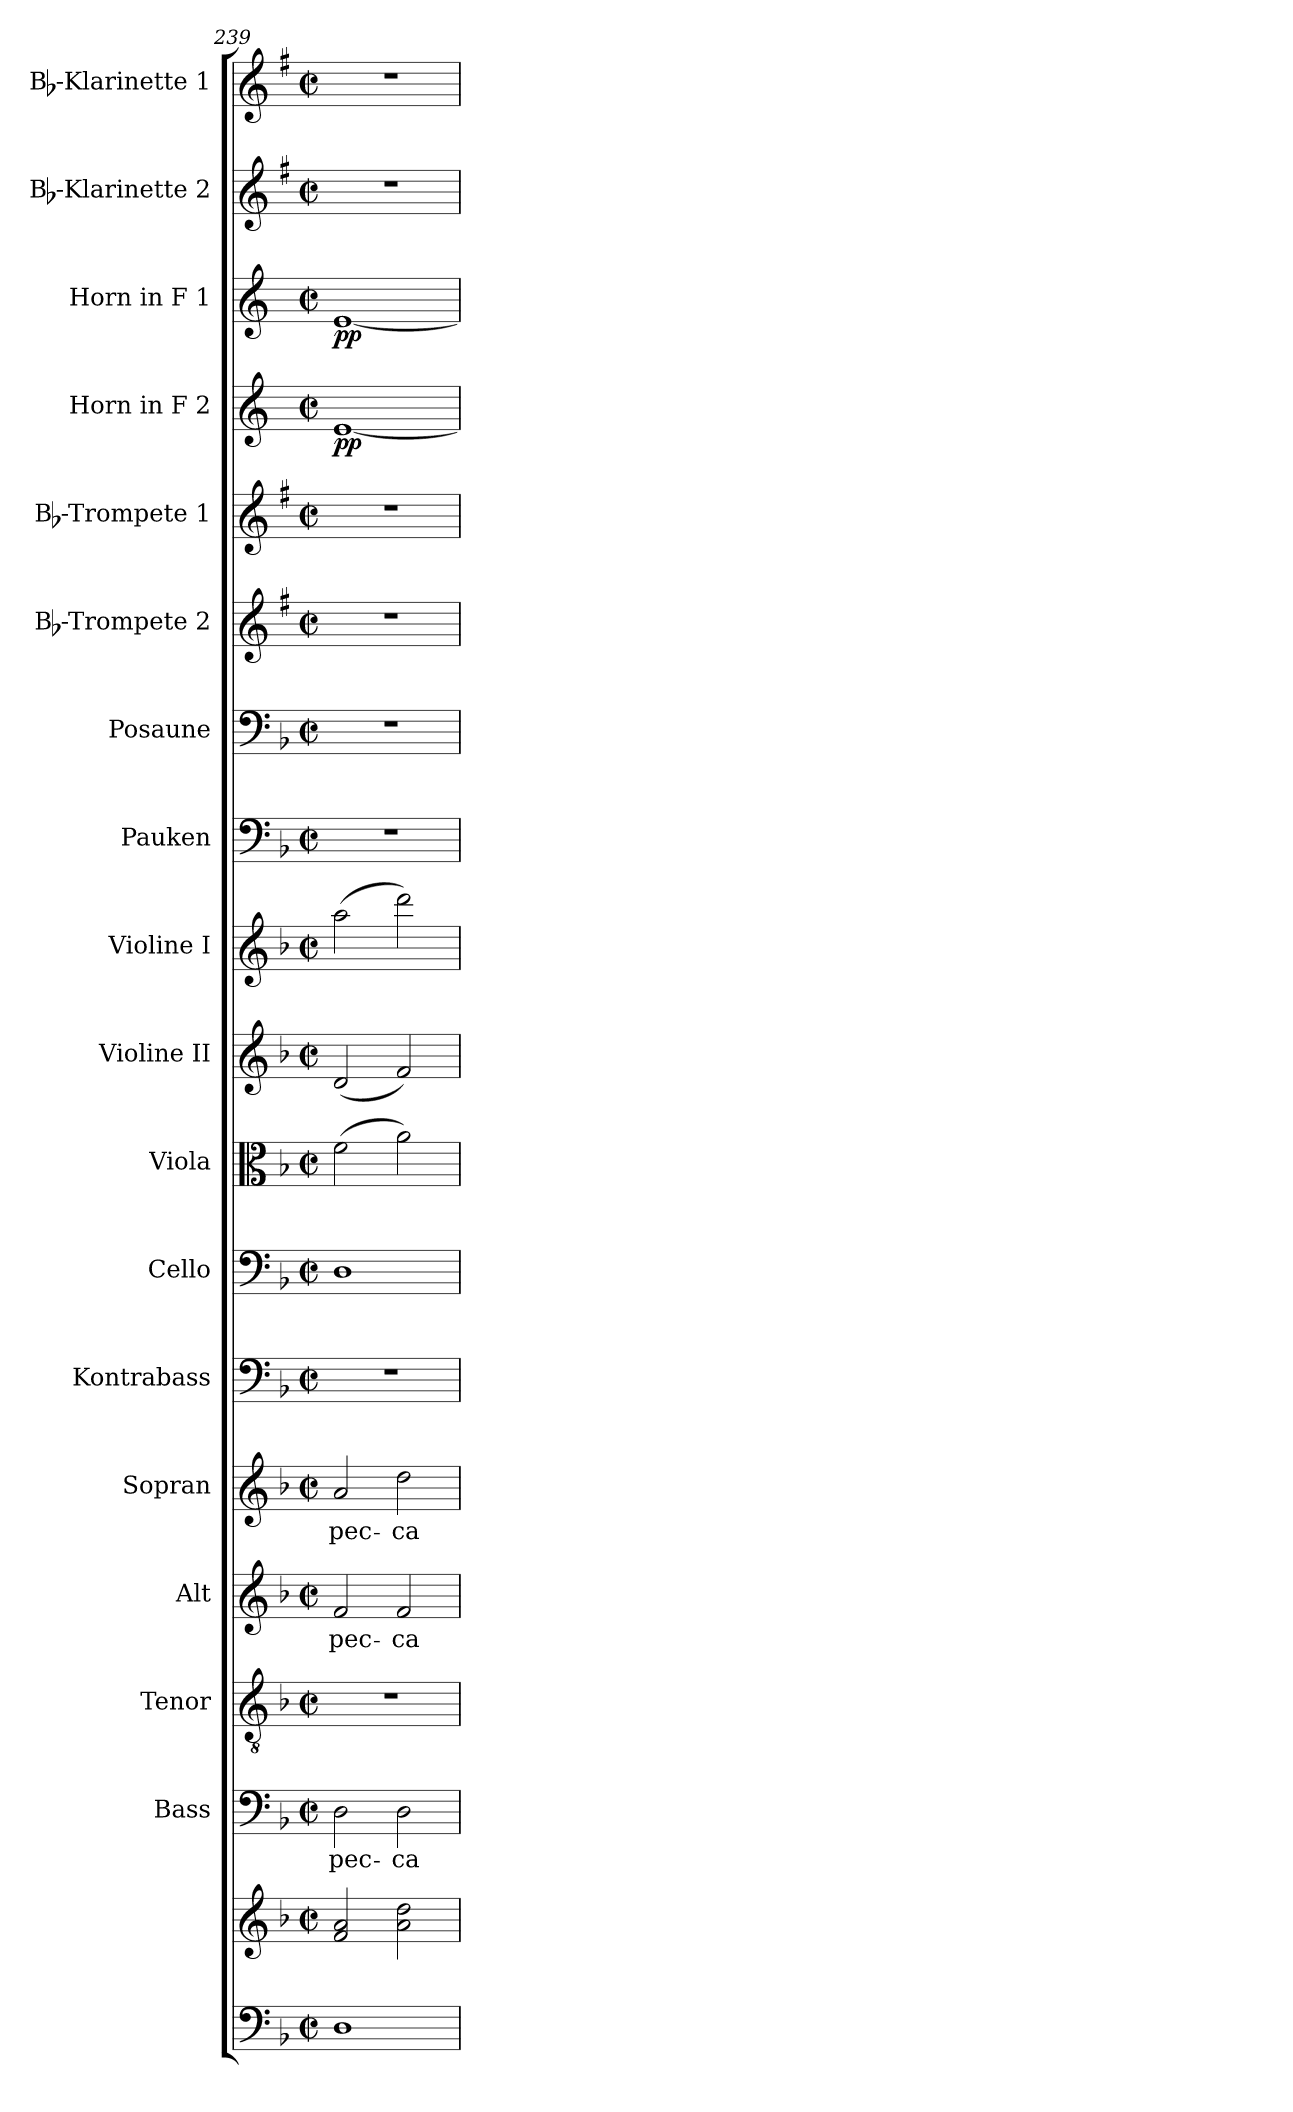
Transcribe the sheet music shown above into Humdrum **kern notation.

**kern	**kern	**kern	**text	**kern	**kern	**text	**kern	**text	**kern	**kern	**kern	**kern	**kern	**kern	**kern	**kern	**kern	**kern	**dynam	**kern	**dynam	**kern	**kern
*part18	*part18	*part17	*part17	*part16	*part15	*part15	*part14	*part14	*part13	*part12	*part11	*part10	*part9	*part8	*part7	*part6	*part5	*part4	*part4	*part3	*part3	*part2	*part1
*staff19	*staff18	*staff17	*staff17	*staff16	*staff15	*staff15	*staff14	*staff14	*staff13	*staff12	*staff11	*staff10	*staff9	*staff8	*staff7	*staff6	*staff5	*staff4	*staff4	*staff3	*staff3	*staff2	*staff1
*	*	*I"Bass	*	*I"Tenor	*I"Alt	*	*I"Sopran	*	*I"Kontrabass	*I"Cello	*I"Viola	*I"Violine II	*I"Violine I	*I"Pauken	*I"Posaune	*I"Bb-Trompete 2	*I"Bb-Trompete 1	*I"Horn in F 2	*	*I"Horn in F 1	*	*I"Bb-Klarinette 2	*I"Bb-Klarinette 1
*	*	*I'B.	*	*I'T.	*I'A.	*	*I'S.	*	*I'Kb.	*	*I'Vla.	*I'Vl. II	*I'Vl. I	*I'Pk.	*I'Pos.	*I'Bb Trp. 2	*I'Bb Trp. 1	*	*	*	*	*I'Bb Kl. 2	*I'Bb Kl. 1
*clefF4	*clefG2	*clefF4	*	*clefGv2	*clefG2	*	*clefG2	*	*clefF4	*clefF4	*clefC3	*clefG2	*clefG2	*clefF4	*clefF4	*clefG2	*clefG2	*clefG2	*	*clefG2	*	*clefG2	*clefG2
*	*	*	*	*	*	*	*	*	*ITrd7c12	*	*	*	*	*	*	*ITrd1c2	*ITrd1c2	*ITrd4c7	*	*ITrd4c7	*	*ITrd1c2	*ITrd1c2
*k[b-]	*k[b-]	*k[b-]	*	*k[b-]	*k[b-]	*	*k[b-]	*	*k[b-]	*k[b-]	*k[b-]	*k[b-]	*k[b-]	*k[b-]	*k[b-]	*k[b-]	*k[b-]	*k[b-]	*	*k[b-]	*	*k[b-]	*k[b-]
*F:	*F:	*F:	*	*F:	*F:	*	*F:	*	*F:	*F:	*F:	*F:	*F:	*F:	*F:	*F:	*F:	*F:	*	*F:	*	*F:	*F:
*M2/2	*M2/2	*M2/2	*	*M2/2	*M2/2	*	*M2/2	*	*M2/2	*M2/2	*M2/2	*M2/2	*M2/2	*M2/2	*M2/2	*M2/2	*M2/2	*M2/2	*	*M2/2	*	*M2/2	*M2/2
*met(c|)	*met(c|)	*met(c|)	*	*met(c|)	*met(c|)	*	*met(c|)	*	*met(c|)	*met(c|)	*met(c|)	*met(c|)	*met(c|)	*met(c|)	*met(c|)	*met(c|)	*met(c|)	*met(c|)	*	*met(c|)	*	*met(c|)	*met(c|)
=239	=239	=239	=239	=239	=239	=239	=239	=239	=239	=239	=239	=239	=239	=239	=239	=239	=239	=239	=239	=239	=239	=239	=239
!	!	!	!LO:LY:b	!	!	!LO:LY:b	!	!LO:LY:b	!	!	!	!	!	!	!	!	!	!	!LO:DY:b	!	!LO:DY:b	!	!
1D	2f/ 2a/	2D\	pec-	1r	2f/	pec-	2a/	pec-	1r	1D	(>2f\	(<2d/	(>2aa\	1r	1r	1r	1r	[1A	pp	[1A	pp	1r	1r
!	!	!	!LO:LY:b	!	!	!LO:LY:b	!	!LO:LY:b	!	!	!	!	!	!	!	!	!	!	!	!	!	!	!
.	2a\ 2dd\	2D\	-ca-	.	2f/	-ca-	2dd\	-ca-	.	.	2a\)	2f/)	2ddd\)	.	.	.	.	.	.	.	.	.	.
=	=	=	=	=	=	=	=	=	=	=	=	=	=	=	=	=	=	=	=	=	=	=	=
*-	*-	*-	*-	*-	*-	*-	*-	*-	*-	*-	*-	*-	*-	*-	*-	*-	*-	*-	*-	*-	*-	*-	*-
